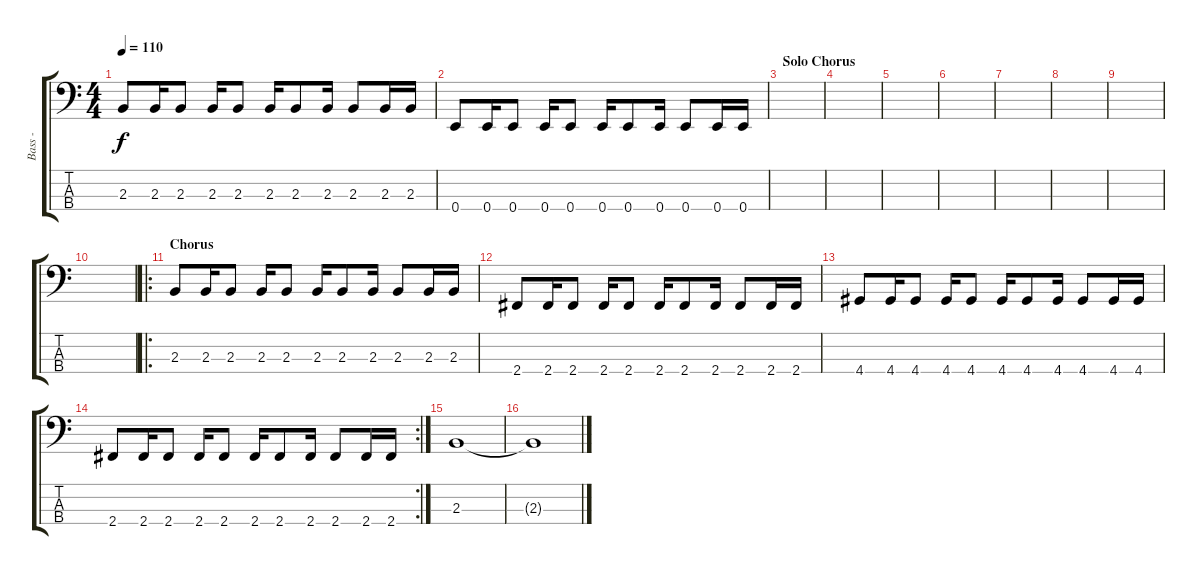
\track ("Bass - " "Bass - ") {instrument electricbassfinger}
\staff {score tabs}
\tuning (G2 D2 A1 E1) {hide}
\ts (4 4)
\tempo 110
\clef f4
\ks c
2.3.8{dy f} 2.3.16 2.3.8 2.3.16 2.3.8 2.3.16 2.3.8 2.3.16 2.3.8 2.3.16 2.3.16 |
0.4.8 0.4.16 0.4.8 0.4.16 0.4.8 0.4.16 0.4.8 0.4.16 0.4.8 0.4.16 0.4.16 |
\section ("" "Solo Chorus")
|
|
|
|
|
|
|
|
\ro
\section ("" "Chorus")
2.3.8 2.3.16 2.3.8 2.3.16 2.3.8 2.3.16 2.3.8 2.3.16 2.3.8 2.3.16 2.3.16 |
2.4.8 2.4.16 2.4.8 2.4.16 2.4.8 2.4.16 2.4.8 2.4.16 2.4.8 2.4.16 2.4.16 |
4.4.8 4.4.16 4.4.8 4.4.16 4.4.8 4.4.16 4.4.8 4.4.16 4.4.8 4.4.16 4.4.16 |
\rc 2
2.4.8 2.4.16 2.4.8 2.4.16 2.4.8 2.4.16 2.4.8 2.4.16 2.4.8 2.4.16 2.4.16 |
2.3.1 |
2.3{t}.1
